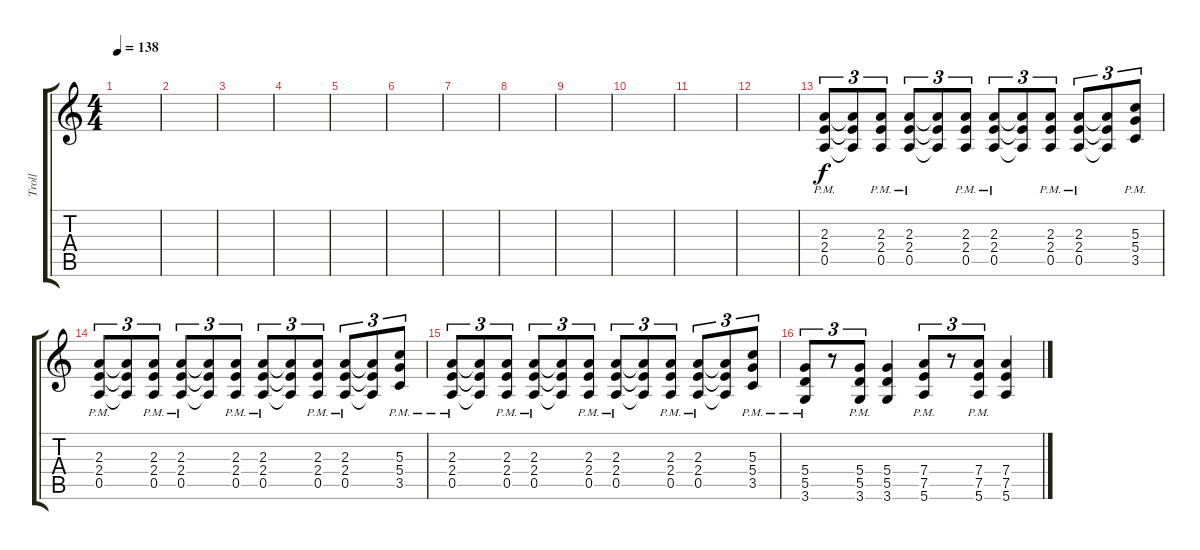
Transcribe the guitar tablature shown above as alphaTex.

\track ("Troll" "Troll") {instrument overdrivenguitar}
\staff {score tabs}
\tuning (E4 B3 G3 D3 A2 E2) {hide}
\ts (4 4)
\tempo 138
\clef g2
\ks c
|
|
|
|
\section ("" "")
|
|
|
|
|
|
|
|
(2.3{pm} 2.4{pm} 0.5{pm}).8{tu (3 2)} (2.3{t} 2.4{t} 0.5{t}).8{tu (3 2)} (2.3{pm} 2.4{pm} 0.5{pm}).8{tu (3 2)} (2.3{pm} 2.4{pm} 0.5{pm}).8{tu (3 2)} (2.3{t} 2.4{t} 0.5{t}).8{tu (3 2)} (2.3{pm} 2.4{pm} 0.5{pm}).8{tu (3 2)} (2.3{pm} 2.4{pm} 0.5{pm}).8{tu (3 2)} (2.3{t} 2.4{t} 0.5{t}).8{tu (3 2)} (2.3{pm} 2.4{pm} 0.5{pm}).8{tu (3 2)} (2.3{pm} 2.4{pm} 0.5{pm}).8{tu (3 2)} (2.3{t} 2.4{t} 0.5{t}).8{tu (3 2)} (5.3{pm} 5.4{pm} 3.5{pm}).8{tu (3 2)} |
(2.3{pm} 2.4{pm} 0.5{pm}).8{tu (3 2)} (2.3{t} 2.4{t} 0.5{t}).8{tu (3 2)} (2.3{pm} 2.4{pm} 0.5{pm}).8{tu (3 2)} (2.3{pm} 2.4{pm} 0.5{pm}).8{tu (3 2)} (2.3{t} 2.4{t} 0.5{t}).8{tu (3 2)} (2.3{pm} 2.4{pm} 0.5{pm}).8{tu (3 2)} (2.3{pm} 2.4{pm} 0.5{pm}).8{tu (3 2)} (2.3{t} 2.4{t} 0.5{t}).8{tu (3 2)} (2.3{pm} 2.4{pm} 0.5{pm}).8{tu (3 2)} (2.3{pm} 2.4{pm} 0.5{pm}).8{tu (3 2)} (2.3{t} 2.4{t} 0.5{t}).8{tu (3 2)} (5.3{pm} 5.4{pm} 3.5{pm}).8{tu (3 2)} |
(2.3{pm} 2.4{pm} 0.5{pm}).8{tu (3 2)} (2.3{t} 2.4{t} 0.5{t}).8{tu (3 2)} (2.3{pm} 2.4{pm} 0.5{pm}).8{tu (3 2)} (2.3{pm} 2.4{pm} 0.5{pm}).8{tu (3 2)} (2.3{t} 2.4{t} 0.5{t}).8{tu (3 2)} (2.3{pm} 2.4{pm} 0.5{pm}).8{tu (3 2)} (2.3{pm} 2.4{pm} 0.5{pm}).8{tu (3 2)} (2.3{t} 2.4{t} 0.5{t}).8{tu (3 2)} (2.3{pm} 2.4{pm} 0.5{pm}).8{tu (3 2)} (2.3{pm} 2.4{pm} 0.5{pm}).8{tu (3 2)} (2.3{t} 2.4{t} 0.5{t}).8{tu (3 2)} (5.3{pm} 5.4{pm} 3.5{pm}).8{tu (3 2)} |
(5.4{pm} 5.5{pm} 3.6{pm}).8{tu (3 2)} r.8{tu (3 2)} (5.4{pm} 5.5{pm} 3.6{pm}).8{tu (3 2)} (5.4 5.5 3.6).4 (7.4{pm} 7.5{pm} 5.6{pm}).8{tu (3 2)} r.8{tu (3 2)} (7.4{pm} 7.5{pm} 5.6{pm}).8{tu (3 2)} (7.4 7.5 5.6).4
